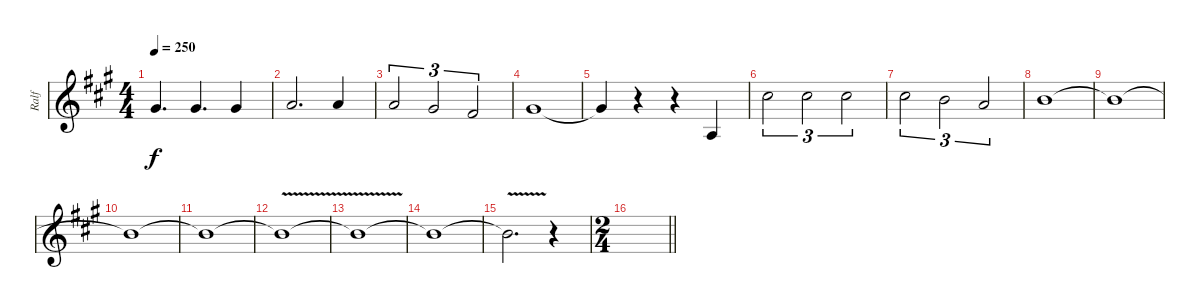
\track ("Ralf" "Ralf") {instrument brasssection}
\staff {score}
\tuning (E4 B3 G3 D3 A2 E2) {hide}
\ts (4 4)
\tempo 250
\clef g2
\ks a
4.1.4{d dy f} 4.1.4{d} 4.1.4 |
5.1.2{d} 5.1.4 |
5.1.2{tu (3 2)} 4.1.2{tu (3 2)} 2.1.2{tu (3 2)} |
4.1.1 |
4.1{t}.4 r.4 r.4 2.3.4 |
9.1.2{tu (3 2)} 9.1.2{tu (3 2)} 9.1.2{tu (3 2)} |
9.1.2{tu (3 2)} 7.1.2{tu (3 2)} 5.1.2{tu (3 2)} |
7.1.1 |
7.1{t}.1 |
7.1{t}.1 |
7.1{t}.1 |
7.1{v t}.1 |
7.1{t}.1 |
7.1{t}.1 |
7.1{v t}.2{d} r.4 |
\ts (2 4)
\barLineRight lightlight
